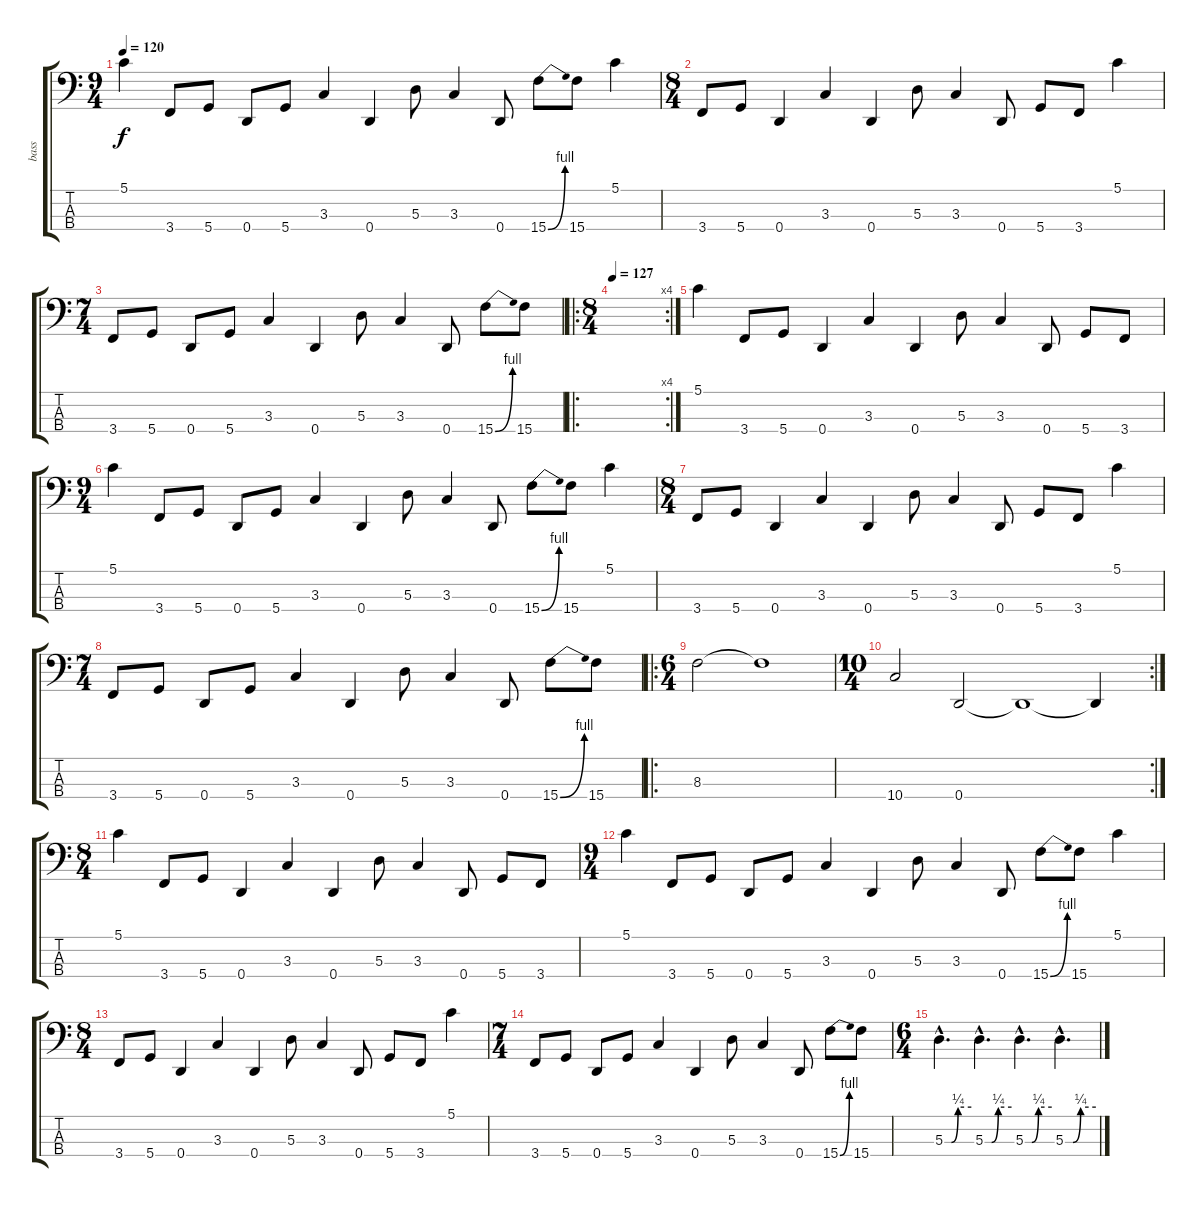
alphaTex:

\track ("bass" "bass") {instrument electricbasspick}
\staff {score tabs}
\tuning (G2 D2 A1 D1) {hide}
\ts (9 4)
\tempo 120
\clef f4
\ks c
5.1.4{dy f} 3.4.8 5.4.8 0.4.8 5.4.8 3.3.4 0.4.4 5.3.8 3.3.4 0.4.8 15.4{be (bend 0 0 60 4)}.8 15.4.8 5.1.4 |
\ts (8 4)
3.4.8 5.4.8 0.4.4 3.3.4 0.4.4 5.3.8 3.3.4 0.4.8 5.4.8 3.4.8 5.1.4 |
\ts (7 4)
3.4.8 5.4.8 0.4.8 5.4.8 3.3.4 0.4.4 5.3.8 3.3.4 0.4.8 15.4{be (bend 0 0 60 4)}.8 15.4.8 |
\ro
\rc 4
\ts (8 4)
\tempo 127
|
5.1.4 3.4.8 5.4.8 0.4.4 3.3.4 0.4.4 5.3.8 3.3.4 0.4.8 5.4.8 3.4.8 |
\ts (9 4)
5.1.4 3.4.8 5.4.8 0.4.8 5.4.8 3.3.4 0.4.4 5.3.8 3.3.4 0.4.8 15.4{be (bend 0 0 60 4)}.8 15.4.8 5.1.4 |
\ts (8 4)
3.4.8 5.4.8 0.4.4 3.3.4 0.4.4 5.3.8 3.3.4 0.4.8 5.4.8 3.4.8 5.1.4 |
\ts (7 4)
3.4.8 5.4.8 0.4.8 5.4.8 3.3.4 0.4.4 5.3.8 3.3.4 0.4.8 15.4{be (bend 0 0 60 4)}.8 15.4.8 |
\ro
\ts (6 4)
8.3.2 8.3{t}.1 |
\rc 2
\ts (10 4)
10.4.2 0.4.2 0.4{t}.1 0.4{t}.4 |
\ts (8 4)
5.1.4 3.4.8 5.4.8 0.4.4 3.3.4 0.4.4 5.3.8 3.3.4 0.4.8 5.4.8 3.4.8 |
\ts (9 4)
5.1.4 3.4.8 5.4.8 0.4.8 5.4.8 3.3.4 0.4.4 5.3.8 3.3.4 0.4.8 15.4{be (bend 0 0 60 4)}.8 15.4.8 5.1.4 |
\ts (8 4)
3.4.8 5.4.8 0.4.4 3.3.4 0.4.4 5.3.8 3.3.4 0.4.8 5.4.8 3.4.8 5.1.4 |
\ts (7 4)
3.4.8 5.4.8 0.4.8 5.4.8 3.3.4 0.4.4 5.3.8 3.3.4 0.4.8 15.4{be (bend 0 0 60 4)}.8 15.4.8 |
\ts (6 4)
5.3{be (custom 0 0 15 0 30 1 60 1) hac}.4{d} 5.3{be (custom 0 0 15 0 30 1 60 1) hac}.4{d} 5.3{be (custom 0 0 15 0 30 1 60 1) hac}.4{d} 5.3{be (custom 0 0 15 0 30 1 60 1) hac}.4{d}
